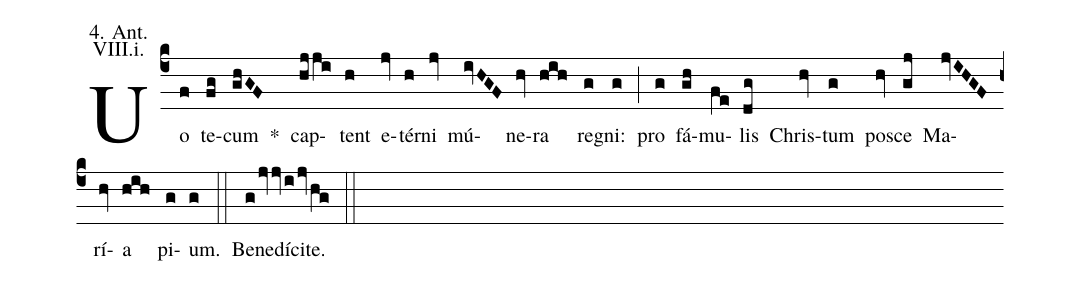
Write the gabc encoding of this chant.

annotation: 4. Ant.;
annotation: VIII.i.;
%%
(c4)
Uo(f) te(fg)cum(ghGF) *() cap(hjji)tent(h) e(jv)tér(h)ni(jv) mú(ivHGF)ne(hv)ra(hih) reg(g)ni:(g) (;)
pro(g) fá(gh)mu(fe)lis(dg) Chris(hv)tum(g) pos(hv)ce(gj) Ma(jvIHGF)rí(hv)a(hih) pi(g)um.(g) (::)

Benedícite.(gjvjvijvhg) (::)
